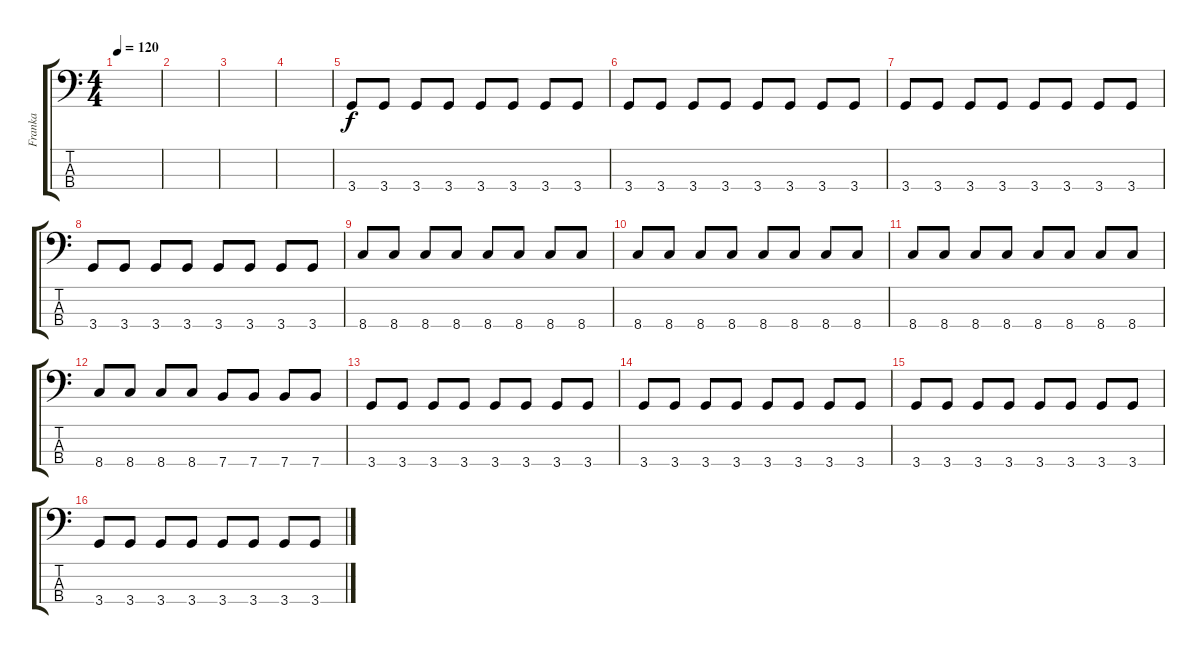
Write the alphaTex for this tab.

\track ("Franka" "Franka") {instrument electricbasspick}
\staff {score tabs}
\tuning (G2 D2 A1 E1) {hide}
\ts (4 4)
\tempo 120
\clef f4
\ks c
|
|
|
|
3.4.8 3.4.8 3.4.8 3.4.8 3.4.8 3.4.8 3.4.8 3.4.8 |
3.4.8 3.4.8 3.4.8 3.4.8 3.4.8 3.4.8 3.4.8 3.4.8 |
3.4.8 3.4.8 3.4.8 3.4.8 3.4.8 3.4.8 3.4.8 3.4.8 |
3.4.8 3.4.8 3.4.8 3.4.8 3.4.8 3.4.8 3.4.8 3.4.8 |
8.4.8 8.4.8 8.4.8 8.4.8 8.4.8 8.4.8 8.4.8 8.4.8 |
8.4.8 8.4.8 8.4.8 8.4.8 8.4.8 8.4.8 8.4.8 8.4.8 |
8.4.8 8.4.8 8.4.8 8.4.8 8.4.8 8.4.8 8.4.8 8.4.8 |
8.4.8 8.4.8 8.4.8 8.4.8 7.4.8 7.4.8 7.4.8 7.4.8 |
3.4.8 3.4.8 3.4.8 3.4.8 3.4.8 3.4.8 3.4.8 3.4.8 |
3.4.8 3.4.8 3.4.8 3.4.8 3.4.8 3.4.8 3.4.8 3.4.8 |
3.4.8 3.4.8 3.4.8 3.4.8 3.4.8 3.4.8 3.4.8 3.4.8 |
3.4.8 3.4.8 3.4.8 3.4.8 3.4.8 3.4.8 3.4.8 3.4.8
